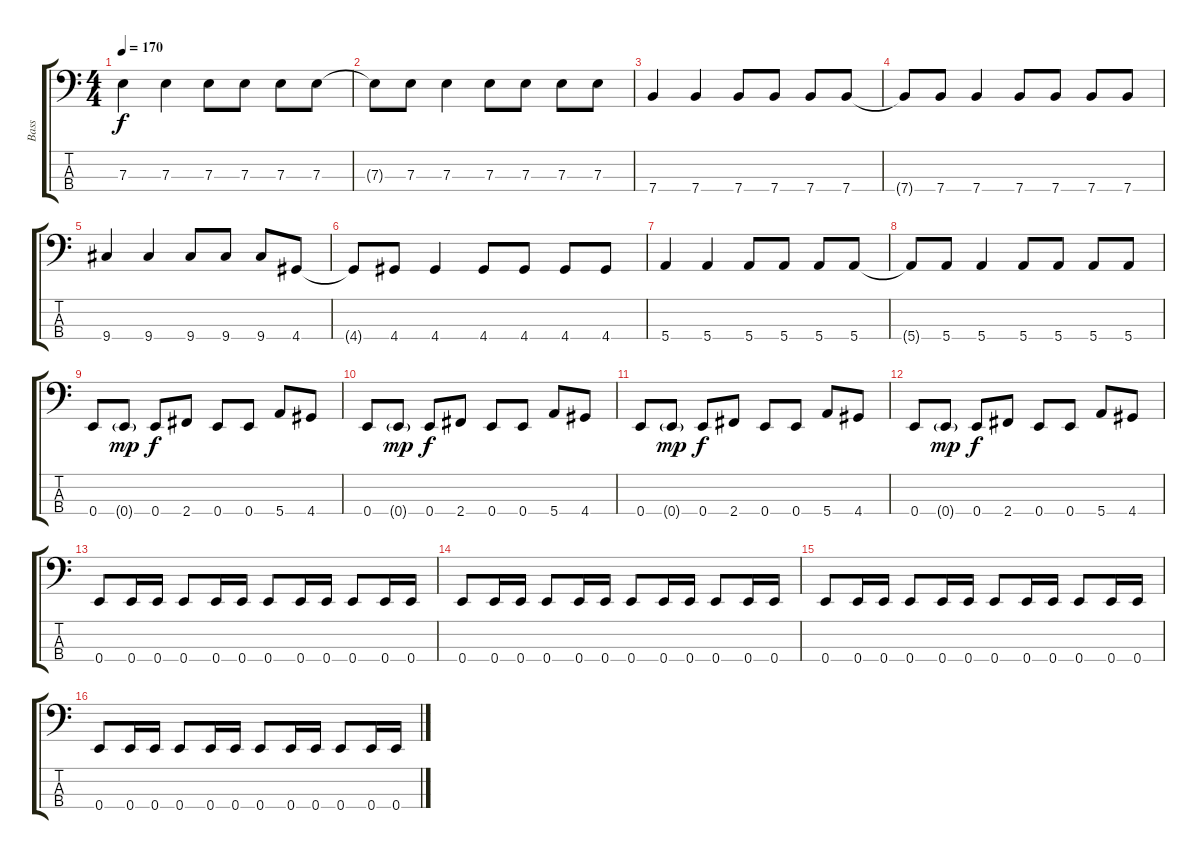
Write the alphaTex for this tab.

\track ("Bass" "Bass") {instrument electricbasspick}
\staff {score tabs}
\tuning (G2 D2 A1 E1) {hide}
\ts (4 4)
\tempo 170
\clef f4
\ks c
7.3.4{dy f} 7.3.4 7.3.8 7.3.8 7.3.8 7.3.8 |
7.3{t}.8 7.3.8 7.3.4 7.3.8 7.3.8 7.3.8 7.3.8 |
7.4.4 7.4.4 7.4.8 7.4.8 7.4.8 7.4.8 |
7.4{t}.8 7.4.8 7.4.4 7.4.8 7.4.8 7.4.8 7.4.8 |
9.4.4 9.4.4 9.4.8 9.4.8 9.4.8 4.4.8 |
4.4{t}.8 4.4.8 4.4.4 4.4.8 4.4.8 4.4.8 4.4.8 |
5.4.4 5.4.4 5.4.8 5.4.8 5.4.8 5.4.8 |
5.4{t}.8 5.4.8 5.4.4 5.4.8 5.4.8 5.4.8 5.4.8 |
0.4.8 0.4{g}.8{dy mp} 0.4.8{dy f} 2.4.8 0.4.8 0.4.8 5.4.8 4.4.8 |
0.4.8 0.4{g}.8{dy mp} 0.4.8{dy f} 2.4.8 0.4.8 0.4.8 5.4.8 4.4.8 |
0.4.8 0.4{g}.8{dy mp} 0.4.8{dy f} 2.4.8 0.4.8 0.4.8 5.4.8 4.4.8 |
0.4.8 0.4{g}.8{dy mp} 0.4.8{dy f} 2.4.8 0.4.8 0.4.8 5.4.8 4.4.8 |
0.4.8 0.4.16 0.4.16 0.4.8 0.4.16 0.4.16 0.4.8 0.4.16 0.4.16 0.4.8 0.4.16 0.4.16 |
0.4.8 0.4.16 0.4.16 0.4.8 0.4.16 0.4.16 0.4.8 0.4.16 0.4.16 0.4.8 0.4.16 0.4.16 |
0.4.8 0.4.16 0.4.16 0.4.8 0.4.16 0.4.16 0.4.8 0.4.16 0.4.16 0.4.8 0.4.16 0.4.16 |
0.4.8 0.4.16 0.4.16 0.4.8 0.4.16 0.4.16 0.4.8 0.4.16 0.4.16 0.4.8 0.4.16 0.4.16
